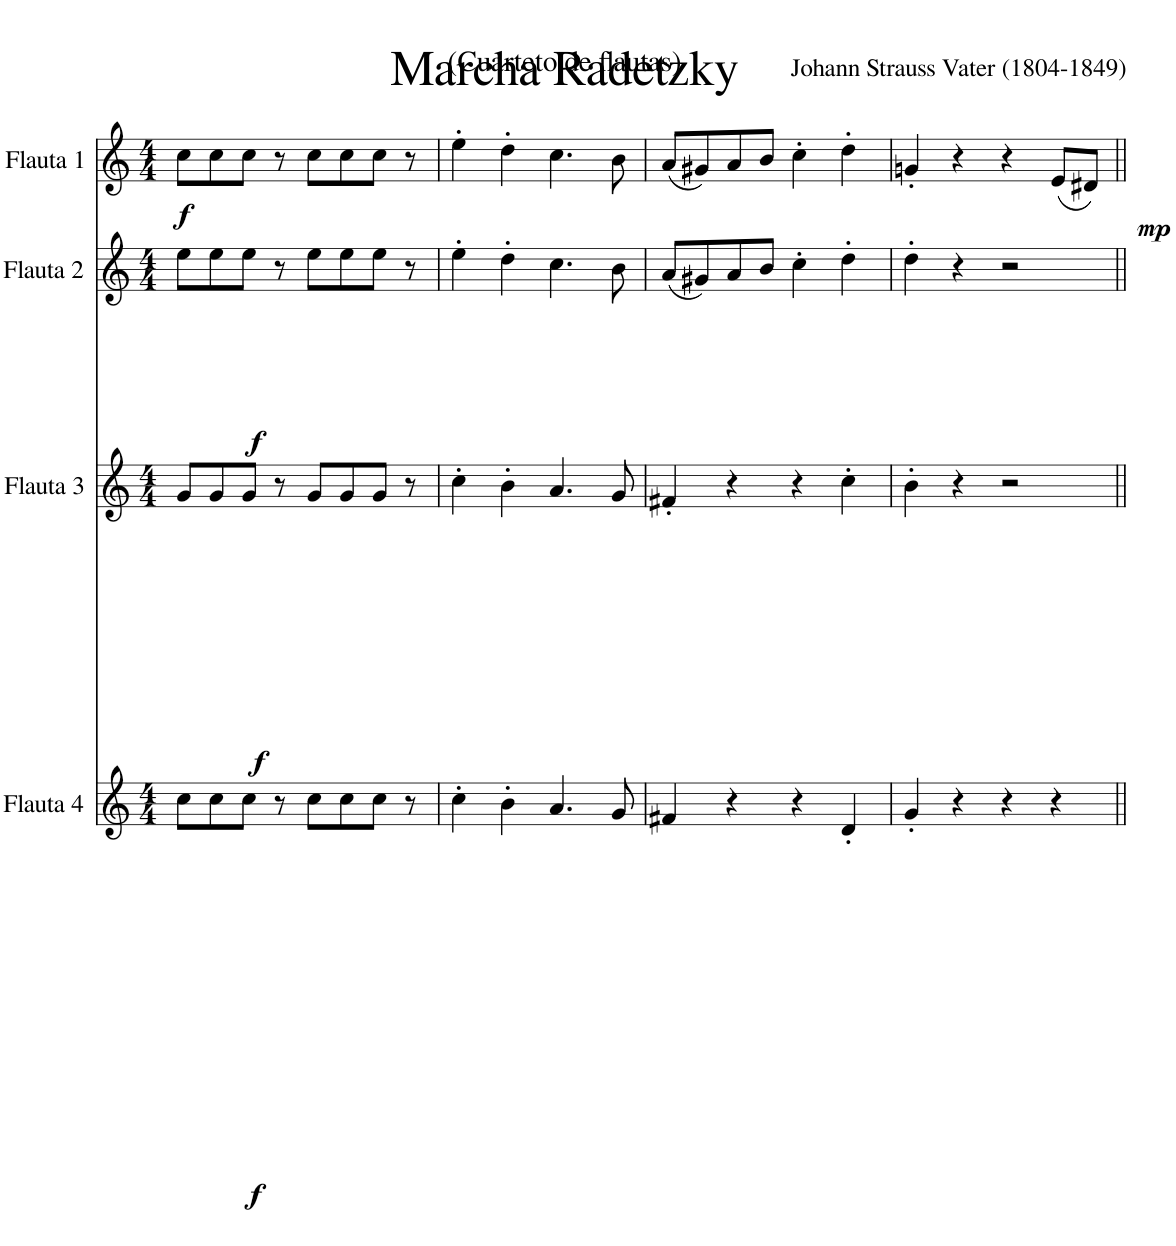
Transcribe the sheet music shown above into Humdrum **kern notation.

**kern	**dynam	**kern	**dynam	**kern	**dynam	**kern	**dynam
*part4	*part4	*part3	*part3	*part2	*part2	*part1	*part1
*staff4	*staff4	*staff3	*staff3	*staff2	*staff2	*staff1	*staff1
*I"Flauta 4	*	*I"Flauta 3	*	*I"Flauta 2	*	*I"Flauta 1	*
*I'Fl.4	*	*I'Fl.3	*	*I'Fl.2	*	*I'Fl.1	*
*clefG2	*	*clefG2	*	*clefG2	*	*clefG2	*
*k[]	*	*k[]	*	*k[]	*	*k[]	*
*M4/4	*	*M4/4	*	*M4/4	*	*M4/4	*
=1	=1	=1	=1	=1	=1	=1	=1
!	!LO:DY:b	!	!LO:DY:b	!	!LO:DY:b	!	!LO:DY:b
8cc\L	f	8g/L	f	8ee\L	f	8cc\L	f
8cc\	.	8g/	.	8ee\	.	8cc\	.
8cc\J	.	8g/J	.	8ee\J	.	8cc\J	.
8r	.	8r	.	8r	.	8r	.
8cc\L	.	8g/L	.	8ee\L	.	8cc\L	.
8cc\	.	8g/	.	8ee\	.	8cc\	.
8cc\J	.	8g/J	.	8ee\J	.	8cc\J	.
8r	.	8r	.	8r	.	8r	.
=2	=2	=2	=2	=2	=2	=2	=2
4cc'\	.	4cc'\	.	4ee'\	.	4ee'\	.
4b'\	.	4b'\	.	4dd'\	.	4dd'\	.
4.a/	.	4.a/	.	4.cc\	.	4.cc\	.
8g/	.	8g/	.	8b\	.	8b\	.
=3	=3	=3	=3	=3	=3	=3	=3
4f#X/	.	4f#X'/	.	(8a/L	.	(8a/L	.
.	.	.	.	8g#X/)	.	8g#X/)	.
4r	.	4r	.	8a/	.	8a/	.
.	.	.	.	8b/J	.	8b/J	.
4r	.	4r	.	4cc'\	.	4cc'\	.
4d'/	.	4cc'\	.	4dd'\	.	4dd'\	.
=4	=4	=4	=4	=4	=4	=4	=4
4g'/	.	4b'\	.	4dd'\	.	4gn'/	.
4r	.	4r	.	4r	.	4r	.
4r	.	2r	.	2r	.	4r	.
!	!	!	!	!	!	!	!LO:DY:b
4r	.	.	.	.	.	(8e/L	mp
.	.	.	.	.	.	8d#X/J)	.
=||	=||	=||	=||	=||	=||	=||	=||
*-	*-	*-	*-	*-	*-	*-	*-
